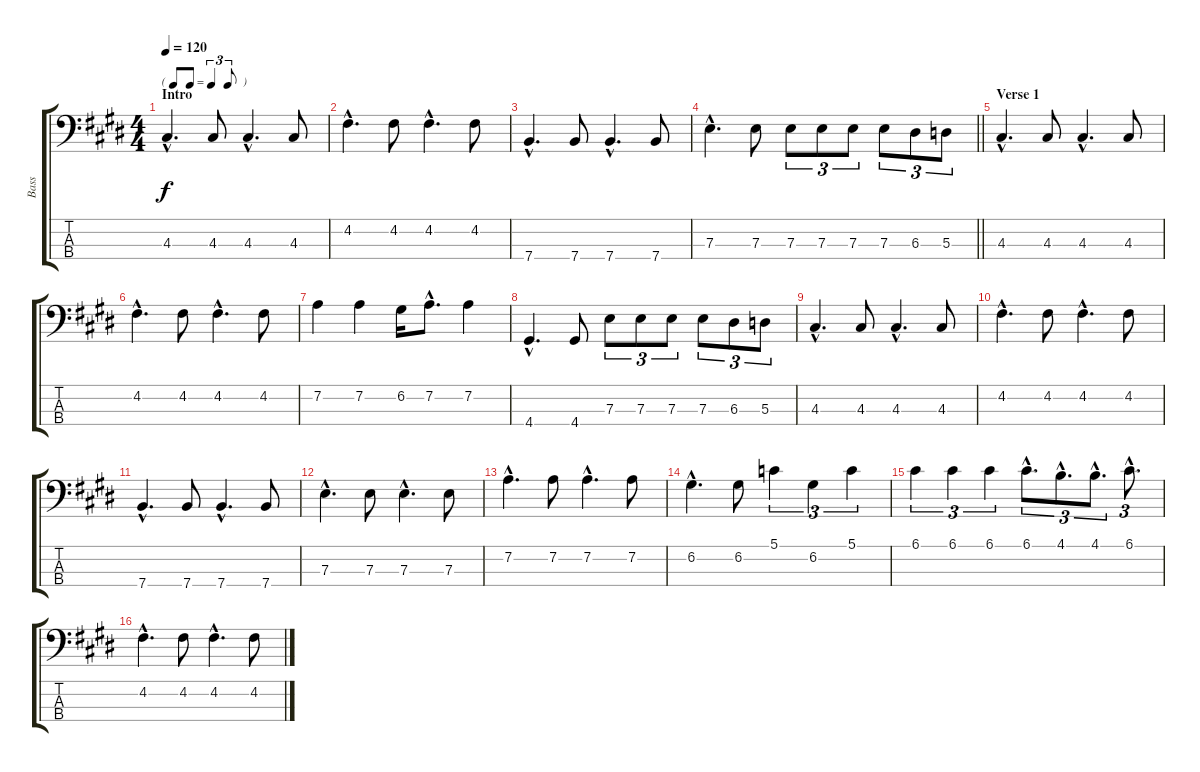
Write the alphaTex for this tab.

\track ("Bass" "Bass") {instrument fretlessbass}
\staff {score tabs}
\tuning (G2 D2 A1 E1) {hide}
\ts (4 4)
\tf triplet8th
\section ("" "Intro")
\tempo 120
\clef f4
\ks e
4.3{hac}.4{d dy f instrument fretlessbass} 4.3.8 4.3{hac}.4{d} 4.3.8 |
4.2{hac}.4{d} 4.2.8 4.2{hac}.4{d} 4.2.8 |
7.4{hac}.4{d} 7.4.8 7.4{hac}.4{d} 7.4.8 |
\barLineRight lightlight
7.3{hac}.4{d} 7.3.8 7.3.8{tu (3 2)} 7.3.8{tu (3 2)} 7.3.8{tu (3 2)} 7.3.8{tu (3 2)} 6.3.8{tu (3 2)} 5.3.8{tu (3 2)} |
\section ("" "Verse 1")
4.3{hac}.4{d} 4.3.8 4.3{hac}.4{d} 4.3.8 |
4.2{hac}.4{d} 4.2.8 4.2{hac}.4{d} 4.2.8 |
7.2.4 7.2.4 6.2.16 7.2{hac}.8{d} 7.2.4 |
4.4{hac}.4{d} 4.4.8 7.3.8{tu (3 2)} 7.3.8{tu (3 2)} 7.3.8{tu (3 2)} 7.3.8{tu (3 2)} 6.3.8{tu (3 2)} 5.3.8{tu (3 2)} |
4.3{hac}.4{d} 4.3.8 4.3{hac}.4{d} 4.3.8 |
4.2{hac}.4{d} 4.2.8 4.2{hac}.4{d} 4.2.8 |
7.4{hac}.4{d} 7.4.8 7.4{hac}.4{d} 7.4.8 |
7.3{hac}.4{d} 7.3.8 7.3{hac}.4{d} 7.3.8 |
7.2{hac}.4{d} 7.2.8 7.2{hac}.4{d} 7.2.8 |
6.2{hac}.4{d} 6.2.8 5.1.4{tu (3 2)} 6.2.4{tu (3 2)} 5.1.4{tu (3 2)} |
6.1.4{tu (3 2)} 6.1.4{tu (3 2)} 6.1.4{tu (3 2)} 6.1{hac}.8{d tu (3 2)} 4.1{hac}.8{d tu (3 2)} 4.1{hac}.8{d tu (3 2)} 6.1{hac}.8{d tu (3 2)} |
4.2{hac}.4{d} 4.2.8 4.2{hac}.4{d} 4.2.8
